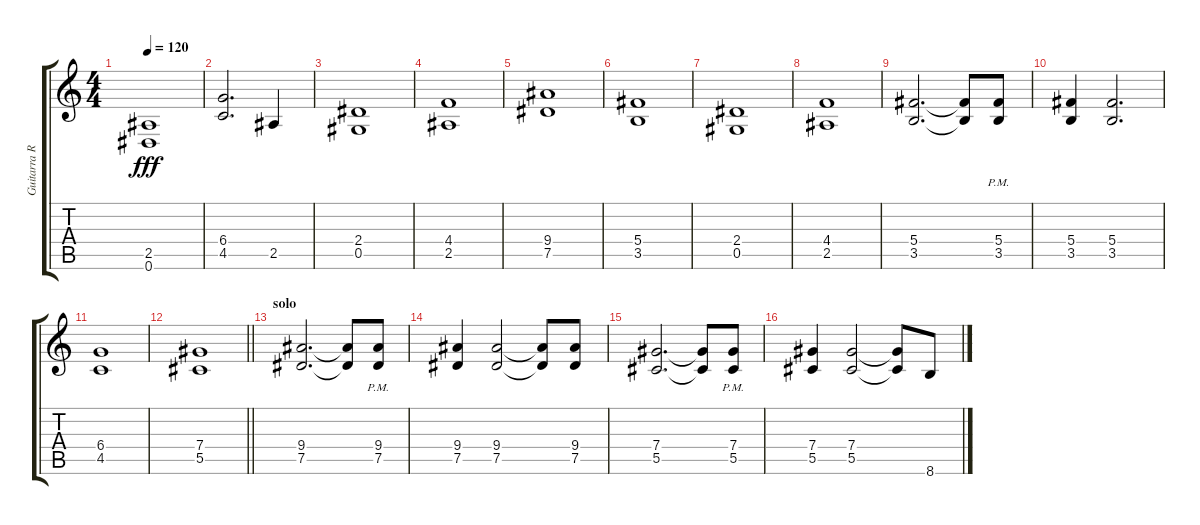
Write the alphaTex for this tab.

\track ("Guitarra Ritmica" "Guitarra R") {instrument overdrivenguitar}
\staff {score tabs}
\tuning (Eb4 Bb3 Gb3 Db3 Ab2 Eb2) {hide}
\ts (4 4)
\tempo 120
\clef g2
\ks c
(2.5 0.6).1{dy fff} |
(6.4 4.5).2{d} 2.5.4 |
(2.4 0.5).1 |
(4.4 2.5).1 |
(9.4 7.5).1 |
(5.4 3.5).1 |
(2.4 0.5).1 |
(4.4 2.5).1 |
(5.4 3.5).2{d} (5.4{t} 3.5{t}).8 (5.4{pm} 3.5{pm}).8 |
(5.4 3.5).4 (5.4 3.5).2{d} |
(6.4 4.5).1 |
\barLineRight lightlight
(7.4 5.5).1 |
\section ("" "solo")
(9.4 7.5).2{d volume 12 balance 8} (9.4{t} 7.5{t}).8 (9.4{pm} 7.5{pm}).8 |
(9.4 7.5).4 (9.4 7.5).2 (9.4{t} 7.5{t}).8 (9.4 7.5).8 |
(7.4 5.5).2{d} (7.4{t} 5.5{t}).8 (7.4{pm} 5.5{pm}).8 |
(7.4 5.5).4 (7.4 5.5).2 (7.4{t} 5.5{t}).8 8.6.8
